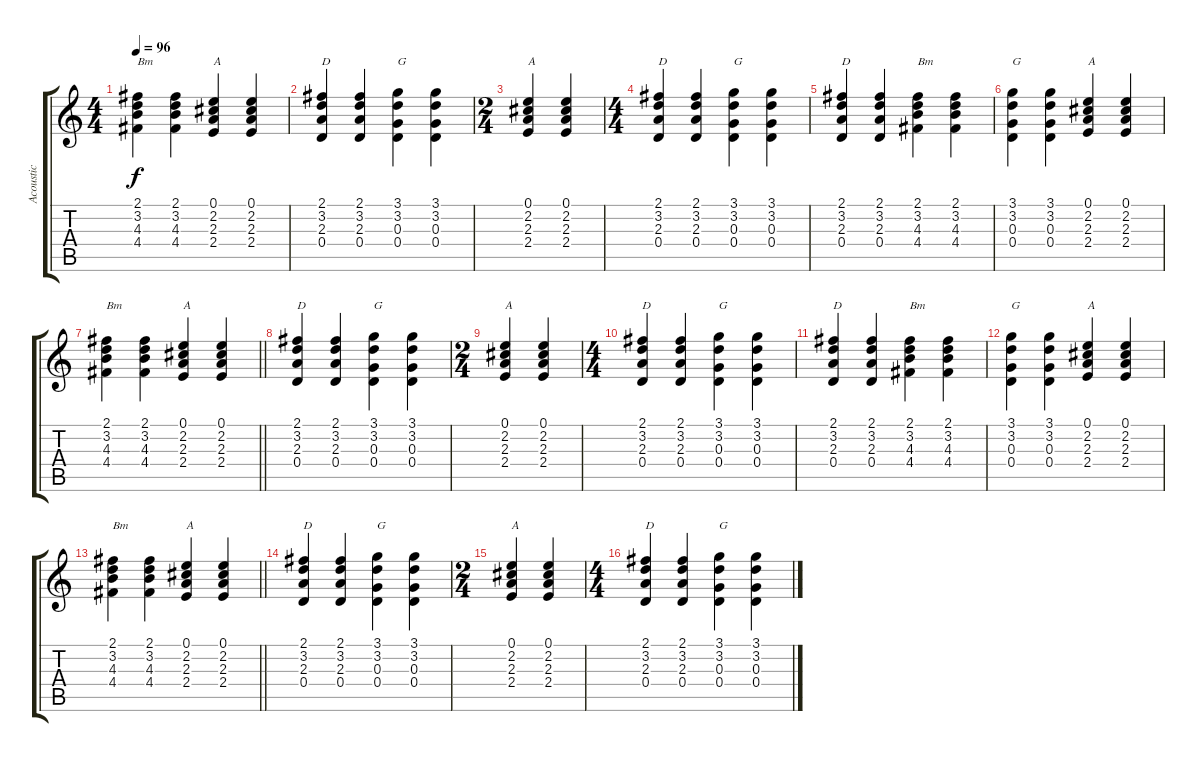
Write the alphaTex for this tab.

\track ("Acoustic" "Acoustic") {instrument acousticguitarsteel}
\staff {score tabs}
\tuning (E4 B3 G3 D3 A2 E2) {hide}
\ts (4 4)
\tempo 96
\clef g2
\ks c
(2.1 3.2 4.3 4.4).4{txt "Bm" dy f} (2.1 3.2 4.3 4.4).4 (0.1 2.2 2.3 2.4).4{txt "A"} (0.1 2.2 2.3 2.4).4 |
(2.1 3.2 2.3 0.4).4{txt "D"} (2.1 3.2 2.3 0.4).4 (3.1 3.2 0.3 0.4).4{txt "G"} (3.1 3.2 0.3 0.4).4 |
\ts (2 4)
(0.1 2.2 2.3 2.4).4{txt "A"} (0.1 2.2 2.3 2.4).4 |
\ts (4 4)
(2.1 3.2 2.3 0.4).4{txt "D"} (2.1 3.2 2.3 0.4).4 (3.1 3.2 0.3 0.4).4{txt "G"} (3.1 3.2 0.3 0.4).4 |
(2.1 3.2 2.3 0.4).4{txt "D"} (2.1 3.2 2.3 0.4).4 (2.1 3.2 4.3 4.4).4{txt "Bm"} (2.1 3.2 4.3 4.4).4 |
(3.1 3.2 0.3 0.4).4{txt "G"} (3.1 3.2 0.3 0.4).4 (0.1 2.2 2.3 2.4).4{txt "A"} (0.1 2.2 2.3 2.4).4 |
\barLineRight lightlight
(2.1 3.2 4.3 4.4).4{txt "Bm"} (2.1 3.2 4.3 4.4).4 (0.1 2.2 2.3 2.4).4{txt "A"} (0.1 2.2 2.3 2.4).4 |
(2.1 3.2 2.3 0.4).4{txt "D"} (2.1 3.2 2.3 0.4).4 (3.1 3.2 0.3 0.4).4{txt "G"} (3.1 3.2 0.3 0.4).4 |
\ts (2 4)
(0.1 2.2 2.3 2.4).4{txt "A"} (0.1 2.2 2.3 2.4).4 |
\ts (4 4)
(2.1 3.2 2.3 0.4).4{txt "D"} (2.1 3.2 2.3 0.4).4 (3.1 3.2 0.3 0.4).4{txt "G"} (3.1 3.2 0.3 0.4).4 |
(2.1 3.2 2.3 0.4).4{txt "D"} (2.1 3.2 2.3 0.4).4 (2.1 3.2 4.3 4.4).4{txt "Bm"} (2.1 3.2 4.3 4.4).4 |
(3.1 3.2 0.3 0.4).4{txt "G"} (3.1 3.2 0.3 0.4).4 (0.1 2.2 2.3 2.4).4{txt "A"} (0.1 2.2 2.3 2.4).4 |
\barLineRight lightlight
(2.1 3.2 4.3 4.4).4{txt "Bm"} (2.1 3.2 4.3 4.4).4 (0.1 2.2 2.3 2.4).4{txt "A"} (0.1 2.2 2.3 2.4).4 |
(2.1 3.2 2.3 0.4).4{txt "D"} (2.1 3.2 2.3 0.4).4 (3.1 3.2 0.3 0.4).4{txt "G"} (3.1 3.2 0.3 0.4).4 |
\ts (2 4)
(0.1 2.2 2.3 2.4).4{txt "A"} (0.1 2.2 2.3 2.4).4 |
\ts (4 4)
(2.1 3.2 2.3 0.4).4{txt "D"} (2.1 3.2 2.3 0.4).4 (3.1 3.2 0.3 0.4).4{txt "G"} (3.1 3.2 0.3 0.4).4
